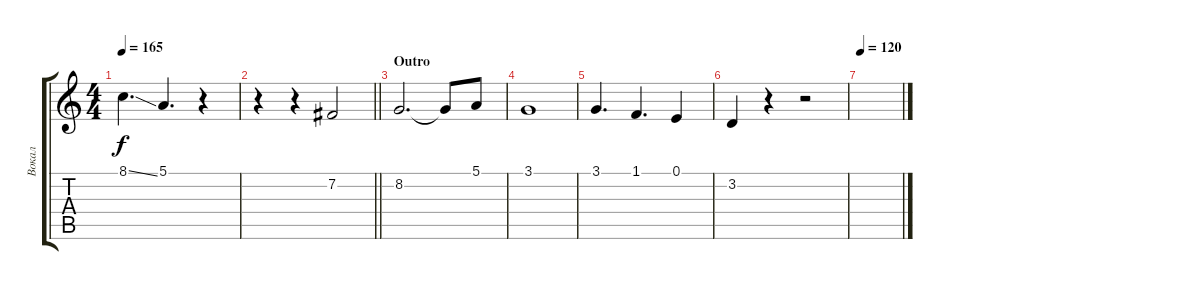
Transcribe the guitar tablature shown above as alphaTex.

\track ("Вокал" "Вокал") {instrument flute}
\staff {score tabs}
\tuning (E4 B3 G3 D3 A2 E2) {hide}
\ts (4 4)
\tempo 165
\clef g2
\ks c
8.1{ss}.4{d dy f} 5.1.4{d} r.4 |
\barLineRight lightlight
r.4 r.4 7.2.2 |
\section ("" "Outro")
8.2.2{d} 8.2{t}.8 5.1.8 |
3.1.1 |
3.1.4{d} 1.1.4{d} 0.1.4 |
3.2.4 r.4 r.2 |
\tempo 120
